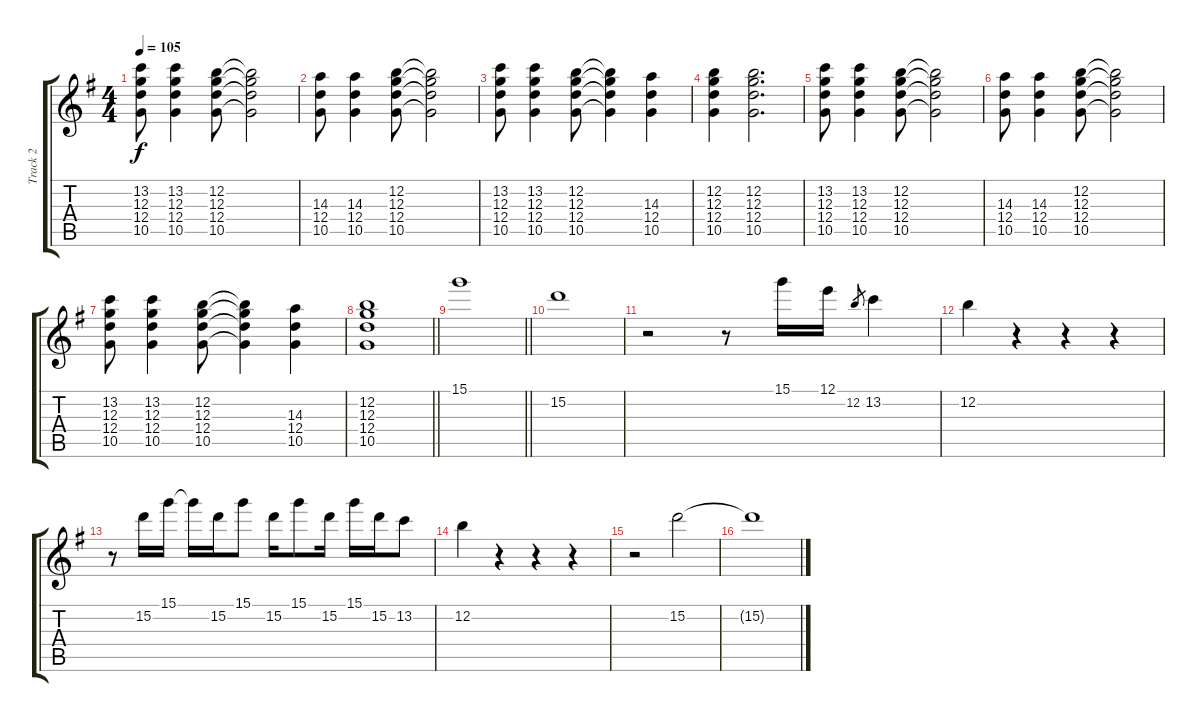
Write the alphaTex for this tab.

\track ("Track 2" "Track 2") {instrument distortionguitar}
\staff {score tabs}
\tuning (E4 B3 G3 D3 A2 E2) {hide}
\ts (4 4)
\tempo 105
\clef g2
\ks g
(13.2 12.3 12.4 10.5).8{dy f} (13.2 12.3 12.4 10.5).4 (12.2 12.3 12.4 10.5).8 (12.2{t} 12.3{t} 12.4{t} 10.5{t}).2 |
(14.3 12.4 10.5).8 (14.3 12.4 10.5).4 (12.2 12.3 12.4 10.5).8 (12.2{t} 12.3{t} 12.4{t} 10.5{t}).2 |
(13.2 12.3 12.4 10.5).8 (13.2 12.3 12.4 10.5).4 (12.2 12.3 12.4 10.5).8 (12.2{t} 12.3{t} 12.4{t} 10.5{t}).4 (14.3 12.4 10.5).4 |
(12.2 12.3 12.4 10.5).4 (12.2 12.3 12.4 10.5).2{d} |
(13.2 12.3 12.4 10.5).8 (13.2 12.3 12.4 10.5).4 (12.2 12.3 12.4 10.5).8 (12.2{t} 12.3{t} 12.4{t} 10.5{t}).2 |
(14.3 12.4 10.5).8 (14.3 12.4 10.5).4 (12.2 12.3 12.4 10.5).8 (12.2{t} 12.3{t} 12.4{t} 10.5{t}).2 |
(13.2 12.3 12.4 10.5).8 (13.2 12.3 12.4 10.5).4 (12.2 12.3 12.4 10.5).8 (12.2{t} 12.3{t} 12.4{t} 10.5{t}).4 (14.3 12.4 10.5).4 |
\barLineRight lightlight
(12.2 12.3 12.4 10.5).1 |
\barLineRight lightlight
15.1.1 |
15.2.1 |
r.2 r.8 15.1.16 12.1.16 12.2.8{gr} 13.2.4 |
12.2.4 r.4 r.4 r.4 |
r.8 15.2.16 15.1.16 15.1{t}.16 15.2.16 15.1.8 15.2.16 15.1.8 15.2.16 15.1.16 15.2.16 13.2.8 |
12.2.4 r.4 r.4 r.4 |
r.2 15.2.2 |
15.2{t}.1
